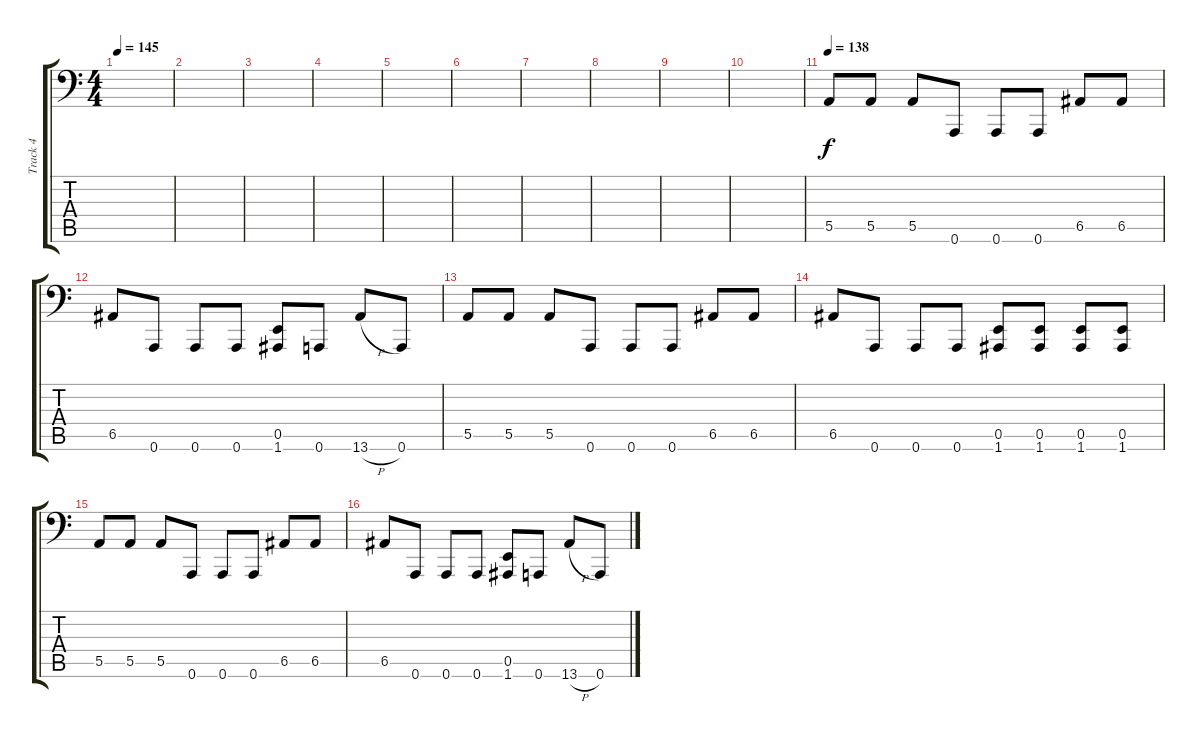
\track ("Track 4" "Track 4") {instrument lead5charang}
\staff {score tabs}
\tuning (B3 Gb3 D3 A2 E2 A1) {hide}
\ts (4 4)
\tempo 145
\clef f4
\ks c
|
|
|
|
|
|
|
|
|
|
\tempo 138
5.5.8{volume 12 instrument overdrivenguitar} 5.5.8 5.5.8 0.6.8 0.6.8 0.6.8 6.5.8 6.5.8 |
6.5.8 0.6.8 0.6.8 0.6.8 (0.5 1.6).8 0.6.8 13.6{h}.8 0.6.8 |
5.5.8 5.5.8 5.5.8 0.6.8 0.6.8 0.6.8 6.5.8 6.5.8 |
6.5.8 0.6.8 0.6.8 0.6.8 (0.5 1.6).8 (0.5 1.6).8 (0.5 1.6).8 (0.5 1.6).8 |
5.5.8 5.5.8 5.5.8 0.6.8 0.6.8 0.6.8 6.5.8 6.5.8 |
6.5.8 0.6.8 0.6.8 0.6.8 (0.5 1.6).8 0.6.8 13.6{h}.8 0.6.8
